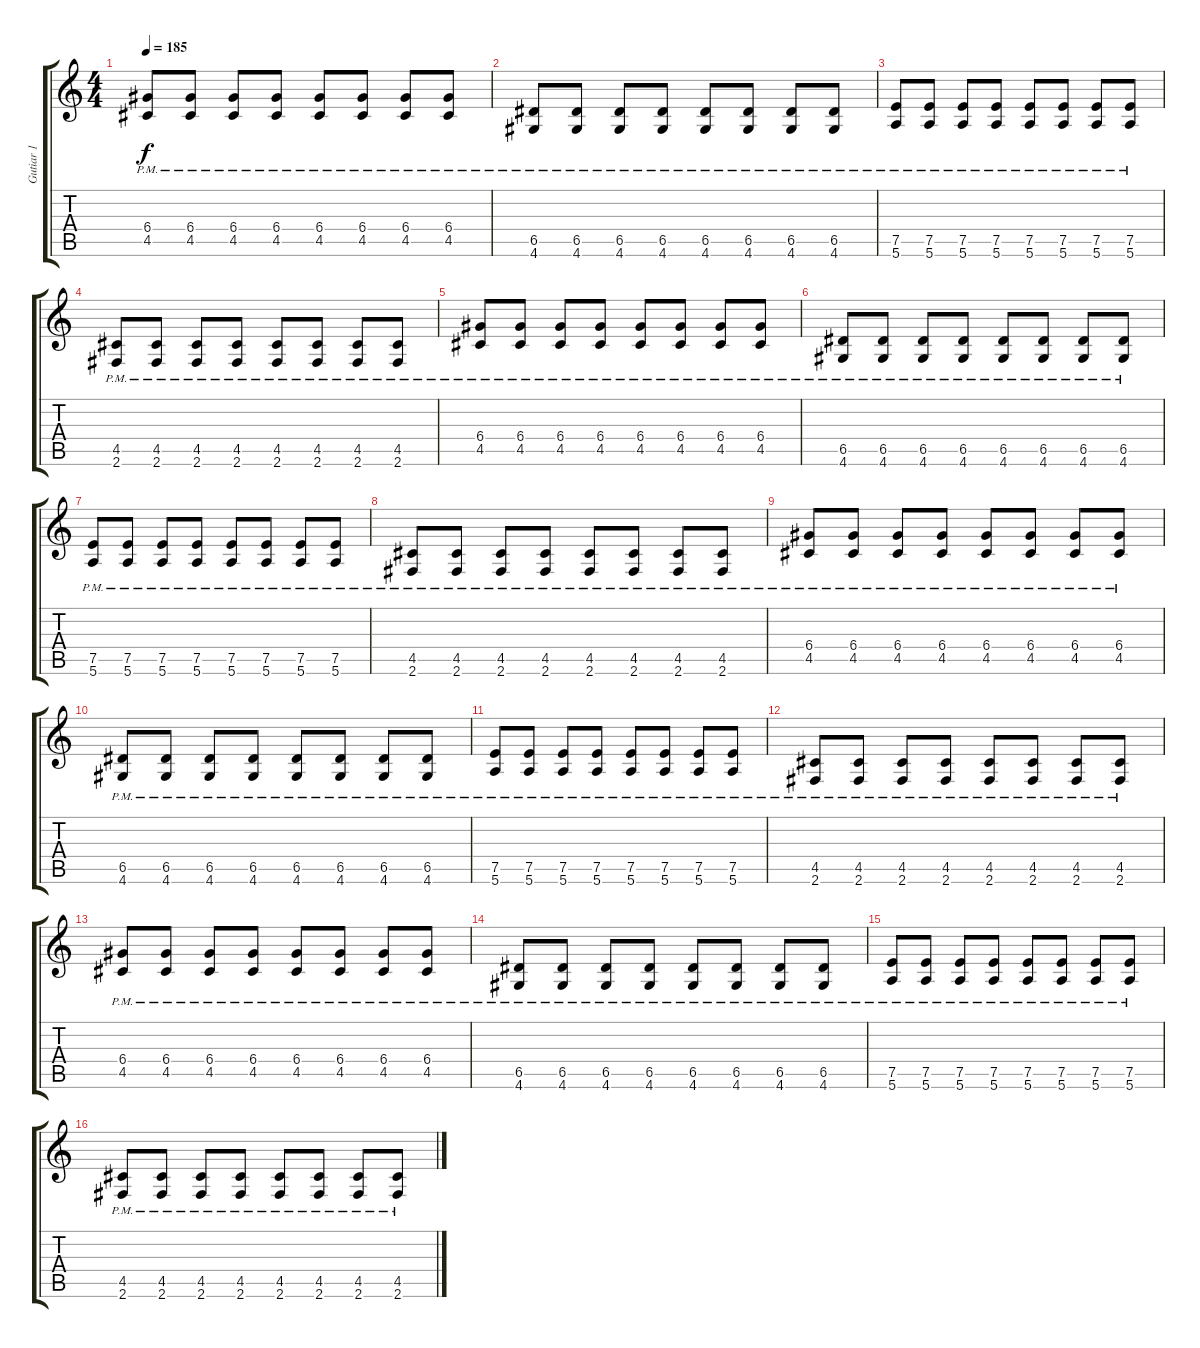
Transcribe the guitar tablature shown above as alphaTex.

\track ("Gutiar 1" "Gutiar 1") {instrument distortionguitar}
\staff {score tabs}
\tuning (E4 B3 G3 D3 A2 E2) {hide}
\ts (4 4)
\tempo 185
\clef g2
\ks c
(6.4{pm} 4.5{pm}).8{dy f} (6.4{pm} 4.5{pm}).8 (6.4{pm} 4.5{pm}).8 (6.4{pm} 4.5{pm}).8 (6.4{pm} 4.5{pm}).8 (6.4{pm} 4.5{pm}).8 (6.4{pm} 4.5{pm}).8 (6.4{pm} 4.5{pm}).8 |
(6.5{pm} 4.6{pm}).8 (6.5{pm} 4.6{pm}).8 (6.5{pm} 4.6{pm}).8 (6.5{pm} 4.6{pm}).8 (6.5{pm} 4.6{pm}).8 (6.5{pm} 4.6{pm}).8 (6.5{pm} 4.6{pm}).8 (6.5{pm} 4.6{pm}).8 |
(7.5{pm} 5.6{pm}).8 (7.5{pm} 5.6{pm}).8 (7.5{pm} 5.6{pm}).8 (7.5{pm} 5.6{pm}).8 (7.5{pm} 5.6{pm}).8 (7.5{pm} 5.6{pm}).8 (7.5{pm} 5.6{pm}).8 (7.5{pm} 5.6{pm}).8 |
(4.5{pm} 2.6{pm}).8 (4.5{pm} 2.6{pm}).8 (4.5{pm} 2.6{pm}).8 (4.5{pm} 2.6{pm}).8 (4.5{pm} 2.6{pm}).8 (4.5{pm} 2.6{pm}).8 (4.5{pm} 2.6{pm}).8 (4.5{pm} 2.6{pm}).8 |
(6.4{pm} 4.5{pm}).8 (6.4{pm} 4.5{pm}).8 (6.4{pm} 4.5{pm}).8 (6.4{pm} 4.5{pm}).8 (6.4{pm} 4.5{pm}).8 (6.4{pm} 4.5{pm}).8 (6.4{pm} 4.5{pm}).8 (6.4{pm} 4.5{pm}).8 |
(6.5{pm} 4.6{pm}).8 (6.5{pm} 4.6{pm}).8 (6.5{pm} 4.6{pm}).8 (6.5{pm} 4.6{pm}).8 (6.5{pm} 4.6{pm}).8 (6.5{pm} 4.6{pm}).8 (6.5{pm} 4.6{pm}).8 (6.5{pm} 4.6{pm}).8 |
(7.5{pm} 5.6{pm}).8 (7.5{pm} 5.6{pm}).8 (7.5{pm} 5.6{pm}).8 (7.5{pm} 5.6{pm}).8 (7.5{pm} 5.6{pm}).8 (7.5{pm} 5.6{pm}).8 (7.5{pm} 5.6{pm}).8 (7.5{pm} 5.6{pm}).8 |
(4.5{pm} 2.6{pm}).8 (4.5{pm} 2.6{pm}).8 (4.5{pm} 2.6{pm}).8 (4.5{pm} 2.6{pm}).8 (4.5{pm} 2.6{pm}).8 (4.5{pm} 2.6{pm}).8 (4.5{pm} 2.6{pm}).8 (4.5{pm} 2.6{pm}).8 |
(6.4{pm} 4.5{pm}).8 (6.4{pm} 4.5{pm}).8 (6.4{pm} 4.5{pm}).8 (6.4{pm} 4.5{pm}).8 (6.4{pm} 4.5{pm}).8 (6.4{pm} 4.5{pm}).8 (6.4{pm} 4.5{pm}).8 (6.4{pm} 4.5{pm}).8 |
(6.5{pm} 4.6{pm}).8 (6.5{pm} 4.6{pm}).8 (6.5{pm} 4.6{pm}).8 (6.5{pm} 4.6{pm}).8 (6.5{pm} 4.6{pm}).8 (6.5{pm} 4.6{pm}).8 (6.5{pm} 4.6{pm}).8 (6.5{pm} 4.6{pm}).8 |
(7.5{pm} 5.6{pm}).8 (7.5{pm} 5.6{pm}).8 (7.5{pm} 5.6{pm}).8 (7.5{pm} 5.6{pm}).8 (7.5{pm} 5.6{pm}).8 (7.5{pm} 5.6{pm}).8 (7.5{pm} 5.6{pm}).8 (7.5{pm} 5.6{pm}).8 |
(4.5{pm} 2.6{pm}).8 (4.5{pm} 2.6{pm}).8 (4.5{pm} 2.6{pm}).8 (4.5{pm} 2.6{pm}).8 (4.5{pm} 2.6{pm}).8 (4.5{pm} 2.6{pm}).8 (4.5{pm} 2.6{pm}).8 (4.5{pm} 2.6{pm}).8 |
(6.4{pm} 4.5{pm}).8 (6.4{pm} 4.5{pm}).8 (6.4{pm} 4.5{pm}).8 (6.4{pm} 4.5{pm}).8 (6.4{pm} 4.5{pm}).8 (6.4{pm} 4.5{pm}).8 (6.4{pm} 4.5{pm}).8 (6.4{pm} 4.5{pm}).8 |
(6.5{pm} 4.6{pm}).8 (6.5{pm} 4.6{pm}).8 (6.5{pm} 4.6{pm}).8 (6.5{pm} 4.6{pm}).8 (6.5{pm} 4.6{pm}).8 (6.5{pm} 4.6{pm}).8 (6.5{pm} 4.6{pm}).8 (6.5{pm} 4.6{pm}).8 |
(7.5{pm} 5.6{pm}).8 (7.5{pm} 5.6{pm}).8 (7.5{pm} 5.6{pm}).8 (7.5{pm} 5.6{pm}).8 (7.5{pm} 5.6{pm}).8 (7.5{pm} 5.6{pm}).8 (7.5{pm} 5.6{pm}).8 (7.5{pm} 5.6{pm}).8 |
(4.5{pm} 2.6{pm}).8 (4.5{pm} 2.6{pm}).8 (4.5{pm} 2.6{pm}).8 (4.5{pm} 2.6{pm}).8 (4.5{pm} 2.6{pm}).8 (4.5{pm} 2.6{pm}).8 (4.5{pm} 2.6{pm}).8 (4.5{pm} 2.6{pm}).8
